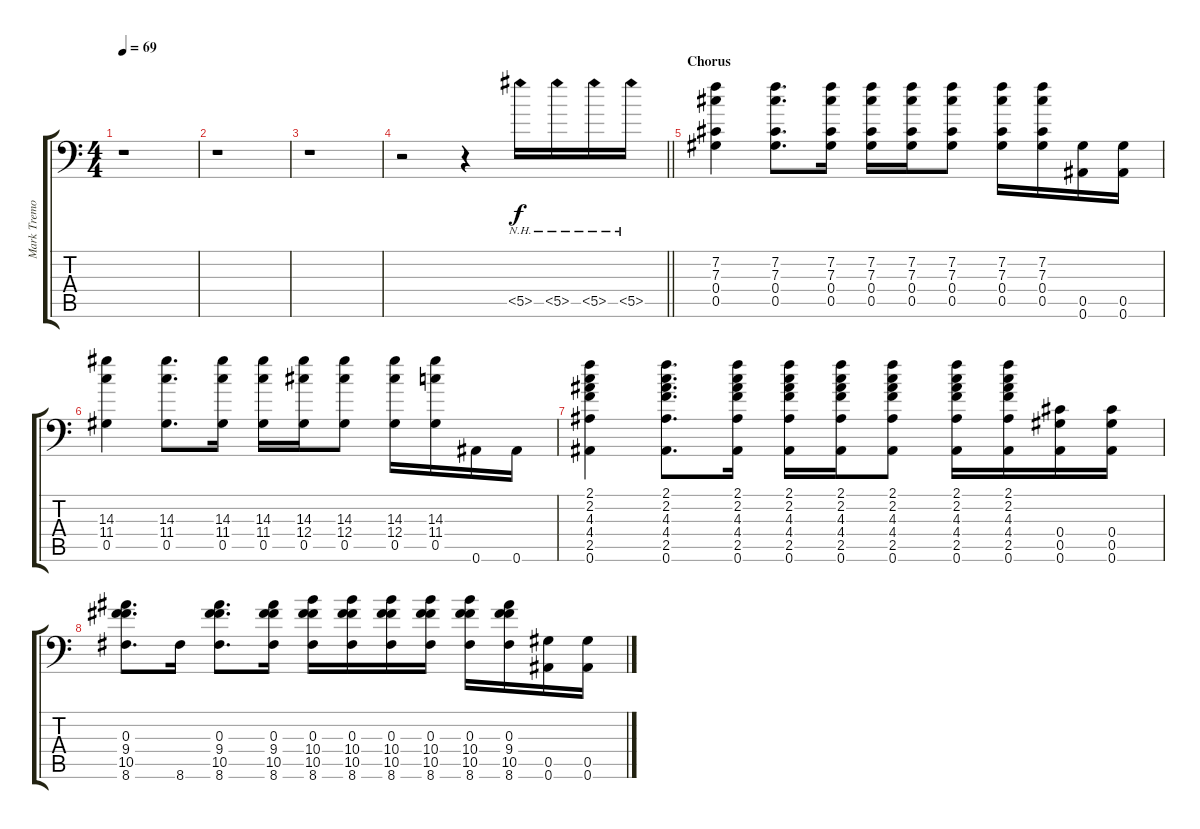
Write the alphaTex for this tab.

\track ("Mark Tremonti" "Mark Tremo") {instrument distortionguitar}
\staff {score tabs}
\tuning (Eb4 Bb3 Gb3 Db3 Ab2 Bb1) {hide}
\ts (4 4)
\tempo 69
\clef f4
\ks c
r.1{dy f} |
r.1 |
r.1 |
\barLineRight lightlight
r.2 r.4 5.5{nh}.16{volume 13} 5.5{nh}.16 5.5{nh}.16 5.5{nh}.16 |
\section ("" "Chorus")
(7.2 7.3 0.4 0.5).4 (7.2 7.3 0.4 0.5).8{d} (7.2 7.3 0.4 0.5).16 (7.2 7.3 0.4 0.5).16 (7.2 7.3 0.4 0.5).16 (7.2 7.3 0.4 0.5).8 (7.2 7.3 0.4 0.5).16 (7.2 7.3 0.4 0.5).16 (0.5 0.6).16 (0.5 0.6).16 |
(14.3 11.4 0.5).4 (14.3 11.4 0.5).8{d} (14.3 11.4 0.5).16 (14.3 11.4 0.5).16 (14.3 12.4 0.5).16 (14.3 12.4 0.5).8 (14.3 12.4 0.5).16 (14.3 11.4 0.5).16 0.6.16 0.6.16 |
(2.1 2.2 4.3 4.4 2.5 0.6).4 (2.1 2.2 4.3 4.4 2.5 0.6).8{d} (2.1 2.2 4.3 4.4 2.5 0.6).16 (2.1 2.2 4.3 4.4 2.5 0.6).16 (2.1 2.2 4.3 4.4 2.5 0.6).16 (2.1 2.2 4.3 4.4 2.5 0.6).8 (2.1 2.2 4.3 4.4 2.5 0.6).16 (2.1 2.2 4.3 4.4 2.5 0.6).16 (0.4 0.5 0.6).16 (0.4 0.5 0.6).16 |
(0.3 9.4 10.5 8.6).8{d} 8.6.16 (0.3 9.4 10.5 8.6).8{d} (0.3 9.4 10.5 8.6).16 (0.3 10.4 10.5 8.6).16 (0.3 10.4 10.5 8.6).16 (0.3 10.4 10.5 8.6).16 (0.3 10.4 10.5 8.6).16 (0.3 10.4 10.5 8.6).16 (0.3 9.4 10.5 8.6).16 (0.5 0.6).16 (0.5 0.6).16
